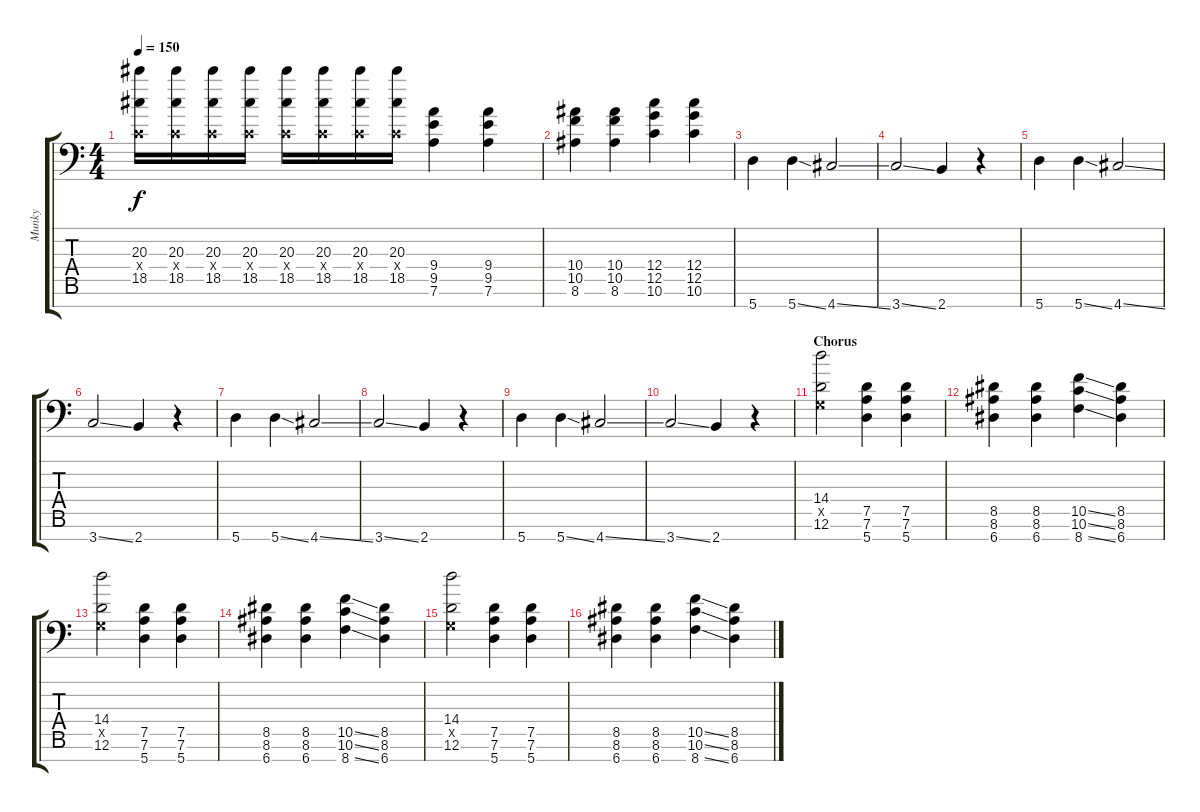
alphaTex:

\track ("Munky" "Munky") {instrument distortionguitar}
\staff {score tabs}
\tuning (D4 A3 F3 C3 G2 D2 A1) {hide}
\ts (4 4)
\tempo 150
\clef f4
\ks c
(20.3 0.4{x} 18.5).16{dy f} (20.3 0.4{x} 18.5).16 (20.3 0.4{x} 18.5).16 (20.3 0.4{x} 18.5).16 (20.3 0.4{x} 18.5).16 (20.3 0.4{x} 18.5).16 (20.3 0.4{x} 18.5).16 (20.3 0.4{x} 18.5).16 (9.4 9.5 7.6).4 (9.4 9.5 7.6).4 |
(10.4 10.5 8.6).4 (10.4 10.5 8.6).4 (12.4 12.5 10.6).4 (12.4 12.5 10.6).4 |
5.7.4 5.7{ss}.4 4.7{ss}.2 |
3.7{ss}.2 2.7.4 r.4 |
5.7.4 5.7{ss}.4 4.7{ss}.2 |
3.7{ss}.2 2.7.4 r.4 |
5.7.4 5.7{ss}.4 4.7{ss}.2 |
3.7{ss}.2 2.7.4 r.4 |
5.7.4 5.7{ss}.4 4.7{ss}.2 |
3.7{ss}.2 2.7.4 r.4 |
\section ("" "Chorus")
(14.4 0.5{x} 12.6).2 (7.5 7.6 5.7).4 (7.5 7.6 5.7).4 |
(8.5 8.6 6.7).4 (8.5 8.6 6.7).4 (10.5{ss} 10.6{ss} 8.7{ss}).4 (8.5 8.6 6.7).4 |
(14.4 0.5{x} 12.6).2 (7.5 7.6 5.7).4 (7.5 7.6 5.7).4 |
(8.5 8.6 6.7).4 (8.5 8.6 6.7).4 (10.5{ss} 10.6{ss} 8.7{ss}).4 (8.5 8.6 6.7).4 |
(14.4 0.5{x} 12.6).2 (7.5 7.6 5.7).4 (7.5 7.6 5.7).4 |
(8.5 8.6 6.7).4 (8.5 8.6 6.7).4 (10.5{ss} 10.6{ss} 8.7{ss}).4 (8.5 8.6 6.7).4
